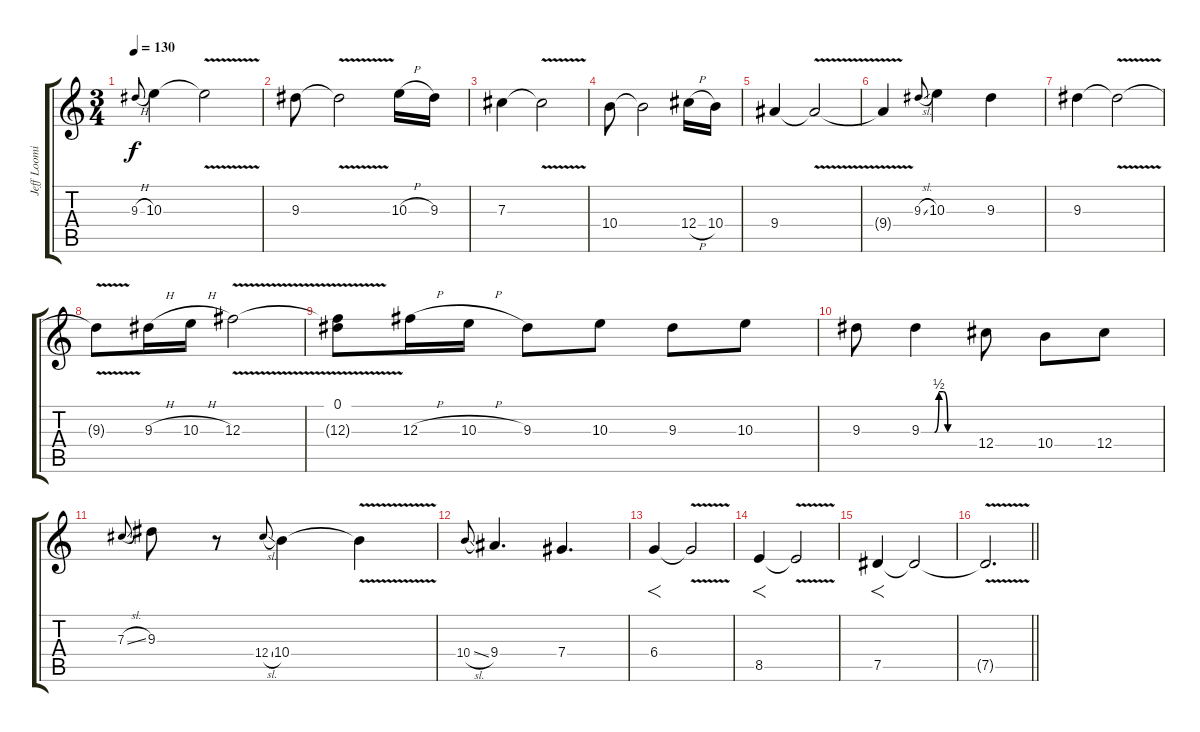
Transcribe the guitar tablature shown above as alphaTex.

\track ("Jeff Loomis Solo Gtr" "Jeff Loomi") {instrument distortionguitar}
\staff {score tabs}
\tuning (Eb4 Bb3 Gb3 Db3 Ab2 Db2) {hide}
\ts (3 4)
\tempo 130
\clef g2
\ks c
9.3{h}.8{gr onbeat dy f} 10.3.4 10.3{v t}.2 |
9.3.8 9.3{v t}.2 10.3{h}.16 9.3.16 |
7.3.4 7.3{v t}.2 |
10.4.8 10.4{t}.2 12.4{h}.16 10.4.16 |
9.4.4 9.4{v t}.2 |
9.4{t}.4 9.3{sl}.8{gr onbeat} 10.3.4 9.3.4 |
9.3.4 9.3{v t}.2 |
9.3{t}.8 9.3{h}.16 10.3{h}.16 12.3{v}.2 |
(0.1 12.3{t}).8 12.3{h}.16 10.3{h}.16 9.3.8 10.3.8 9.3.8 10.3.8 |
9.3.8 9.3{be (custom 0 0 15 0 20 2 25 2 30 0 60 0)}.4 12.4.8 10.4.8 12.4.8 |
7.3{sl}.8{gr onbeat} 9.3.8 r.8 12.4{sl}.8{gr onbeat} 10.4.4 10.4{v t}.4 |
10.4{sl}.8{gr onbeat} 9.4.4{d} 7.4.4{d} |
6.4.4{f} 6.4{v t}.2 |
8.5.4{f} 8.5{v t}.2 |
7.5.4{f} 7.5{t}.2 |
\barLineRight lightlight
7.5{v t}.2{d}
